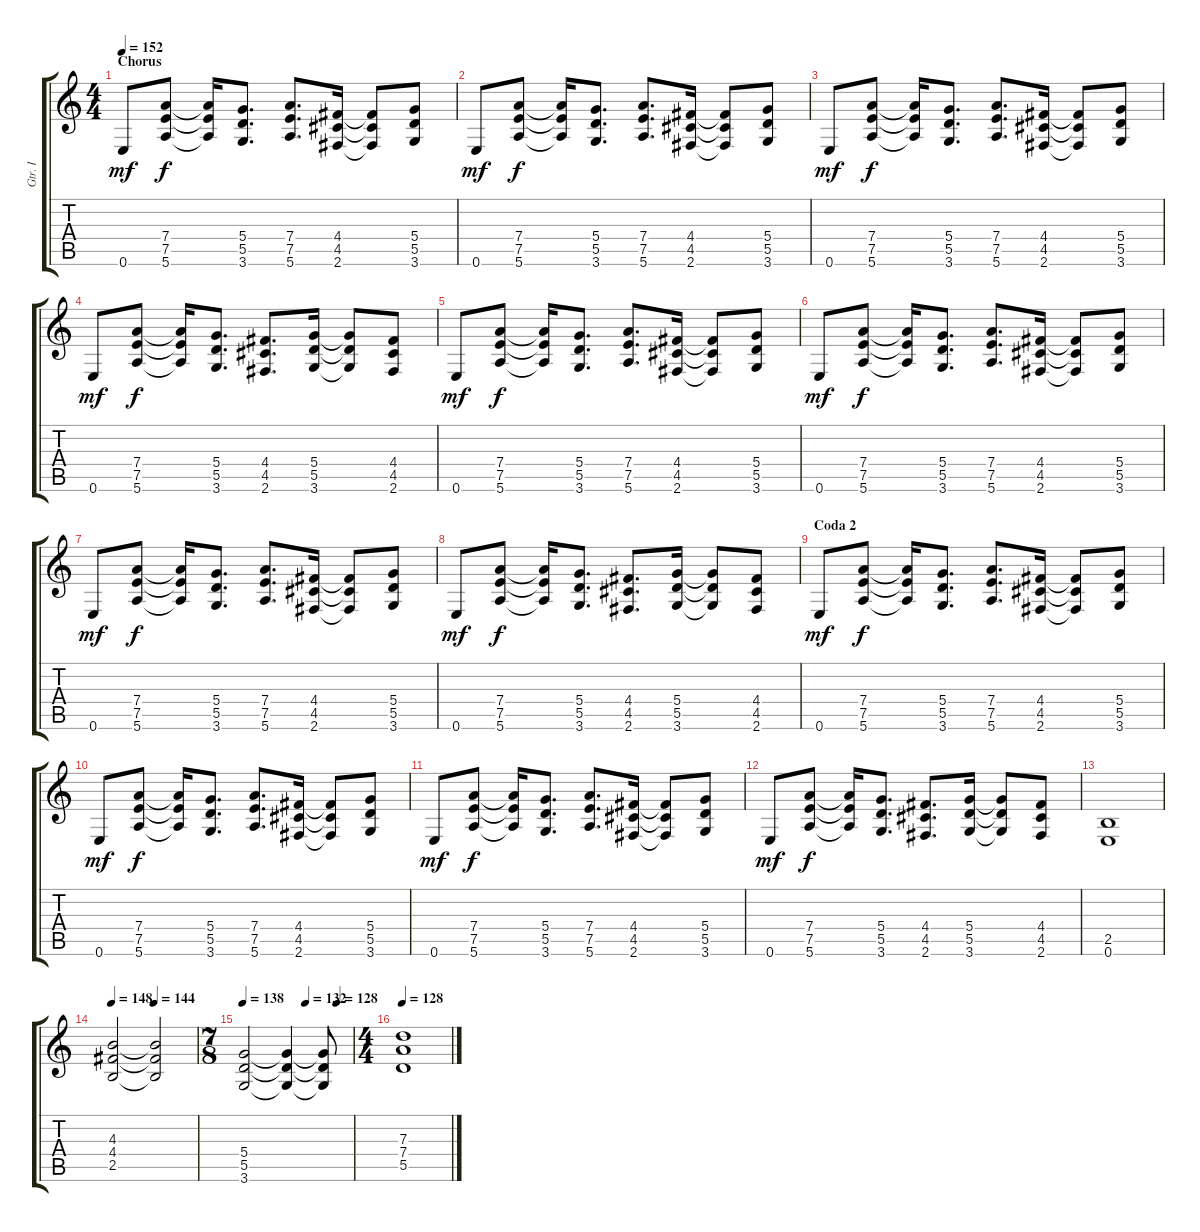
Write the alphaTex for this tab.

\track ("Gtr. I" "Gtr. I") {instrument overdrivenguitar}
\staff {score tabs}
\tuning (E4 B3 G3 D3 A2 E2) {hide}
\ts (4 4)
\section ("" "Chorus")
\tempo 152
\clef g2
\ks c
0.6.8{dy mf} (7.4 7.5 5.6).8{dy f} (7.4{t} 7.5{t} 5.6{t}).16 (5.4 5.5 3.6).8{d} (7.4 7.5 5.6).8{d} (4.4 4.5 2.6).16 (4.4{t} 4.5{t} 2.6{t}).8 (5.4 5.5 3.6).8 |
0.6.8{dy mf} (7.4 7.5 5.6).8{dy f} (7.4{t} 7.5{t} 5.6{t}).16 (5.4 5.5 3.6).8{d} (7.4 7.5 5.6).8{d} (4.4 4.5 2.6).16 (4.4{t} 4.5{t} 2.6{t}).8 (5.4 5.5 3.6).8 |
0.6.8{dy mf} (7.4 7.5 5.6).8{dy f} (7.4{t} 7.5{t} 5.6{t}).16 (5.4 5.5 3.6).8{d} (7.4 7.5 5.6).8{d} (4.4 4.5 2.6).16 (4.4{t} 4.5{t} 2.6{t}).8 (5.4 5.5 3.6).8 |
0.6.8{dy mf} (7.4 7.5 5.6).8{dy f} (7.4{t} 7.5{t} 5.6{t}).16 (5.4 5.5 3.6).8{d} (4.4 4.5 2.6).8{d} (5.4 5.5 3.6).16 (5.4{t} 5.5{t} 3.6{t}).8 (4.4 4.5 2.6).8 |
0.6.8{dy mf} (7.4 7.5 5.6).8{dy f} (7.4{t} 7.5{t} 5.6{t}).16 (5.4 5.5 3.6).8{d} (7.4 7.5 5.6).8{d} (4.4 4.5 2.6).16 (4.4{t} 4.5{t} 2.6{t}).8 (5.4 5.5 3.6).8 |
0.6.8{dy mf} (7.4 7.5 5.6).8{dy f} (7.4{t} 7.5{t} 5.6{t}).16 (5.4 5.5 3.6).8{d} (7.4 7.5 5.6).8{d} (4.4 4.5 2.6).16 (4.4{t} 4.5{t} 2.6{t}).8 (5.4 5.5 3.6).8 |
0.6.8{dy mf} (7.4 7.5 5.6).8{dy f} (7.4{t} 7.5{t} 5.6{t}).16 (5.4 5.5 3.6).8{d} (7.4 7.5 5.6).8{d} (4.4 4.5 2.6).16 (4.4{t} 4.5{t} 2.6{t}).8 (5.4 5.5 3.6).8 |
0.6.8{dy mf} (7.4 7.5 5.6).8{dy f} (7.4{t} 7.5{t} 5.6{t}).16 (5.4 5.5 3.6).8{d} (4.4 4.5 2.6).8{d} (5.4 5.5 3.6).16 (5.4{t} 5.5{t} 3.6{t}).8 (4.4 4.5 2.6).8 |
\section ("" "Coda 2")
0.6.8{dy mf} (7.4 7.5 5.6).8{dy f} (7.4{t} 7.5{t} 5.6{t}).16 (5.4 5.5 3.6).8{d} (7.4 7.5 5.6).8{d} (4.4 4.5 2.6).16 (4.4{t} 4.5{t} 2.6{t}).8 (5.4 5.5 3.6).8 |
0.6.8{dy mf} (7.4 7.5 5.6).8{dy f} (7.4{t} 7.5{t} 5.6{t}).16 (5.4 5.5 3.6).8{d} (7.4 7.5 5.6).8{d} (4.4 4.5 2.6).16 (4.4{t} 4.5{t} 2.6{t}).8 (5.4 5.5 3.6).8 |
0.6.8{dy mf} (7.4 7.5 5.6).8{dy f} (7.4{t} 7.5{t} 5.6{t}).16 (5.4 5.5 3.6).8{d} (7.4 7.5 5.6).8{d} (4.4 4.5 2.6).16 (4.4{t} 4.5{t} 2.6{t}).8 (5.4 5.5 3.6).8 |
0.6.8{dy mf} (7.4 7.5 5.6).8{dy f} (7.4{t} 7.5{t} 5.6{t}).16 (5.4 5.5 3.6).8{d} (4.4 4.5 2.6).8{d} (5.4 5.5 3.6).16 (5.4{t} 5.5{t} 3.6{t}).8 (4.4 4.5 2.6).8 |
(2.5 0.6).1 |
\tempo 148
\tempo (144 0.5)
(4.3 4.4 2.5).2 (4.3{t} 4.4{t} 2.5{t}).2 |
\ts (7 8)
\tempo 138
\tempo (132 0.5714285714285714)
\tempo (128 0.8571428571428571)
(5.4 5.5 3.6).2 (5.4{t} 5.5{t} 3.6{t}).4 (5.4{t} 5.5{t} 3.6{t}).8 |
\ts (4 4)
\tempo 128
(7.3 7.4 5.5).1
